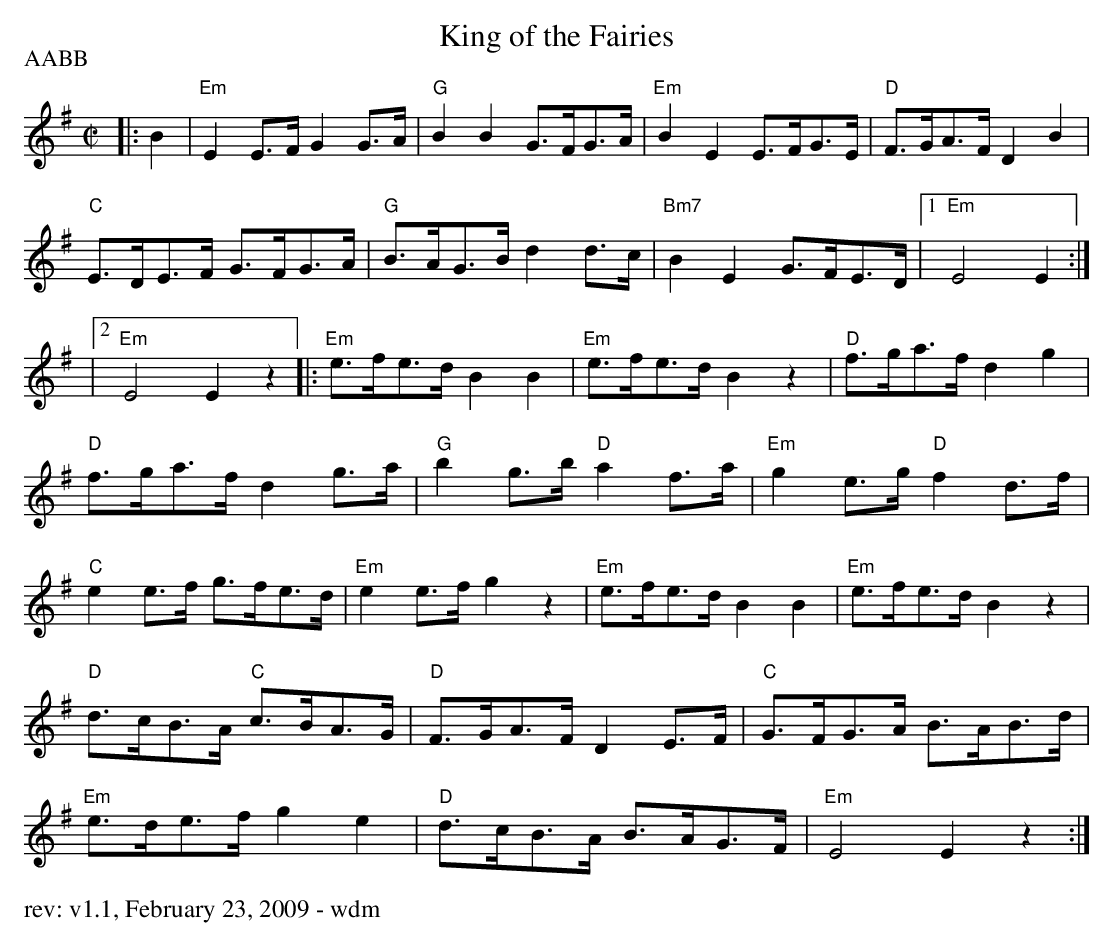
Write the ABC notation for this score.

X:1
T:King of the Fairies
P:AABB
M:C|
L:1/8
K:Em
|:B2|"Em"E2 E>F G2 G>A|"G"B2B2 G>FG>A|"Em"B2E2 E>FG>E|"D"F>GA>F D2B2|
"C"E>DE>F G>FG>A|"G"B>AG>B d2 d>c|"Bm7"B2E2 G>FE>D |1 "Em"E4 E2 :|
|2 "Em"E4 E2 z2 |:"Em"e>fe>d B2B2|"Em"e>fe>d B2 z2|"D"f>ga>f d2g2|
"D"f>ga>f d2 g>a|"G"b2g>b "D"a2f>a|"Em"g2e>g "D"f2d>f|
"C"e2e>f g>fe>d|"Em"e2e>f g2 z2|"Em"e>fe>d B2B2|"Em"e>fe>d B2 z2|
"D"d>cB>A "C"c>BA>G|"D"F>GA>F D2E>F|"C"G>FG>A B>AB>d|
"Em"e>de>f g2e2|"D"d>cB>A B>AG>F|"Em"E4 E2 z2 :|
